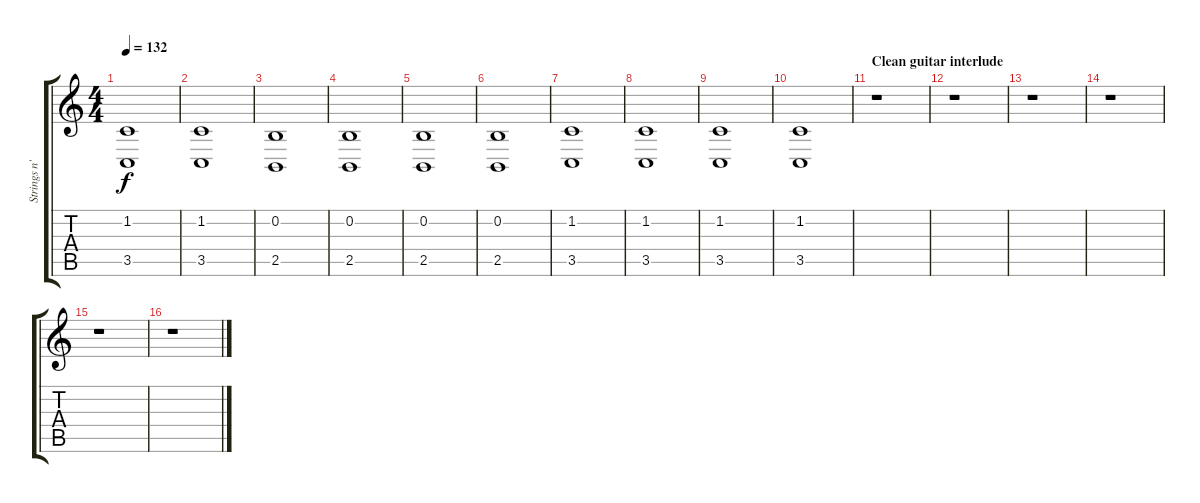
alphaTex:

\track ("Strings n' choirs" "Strings n'") {instrument stringensemble1}
\staff {score tabs}
\tuning (E4 B3 G3 D3 A2 E2) {hide}
\ts (4 4)
\tempo 132
\clef g2
\ks c
(1.2 3.5).1{dy f} |
(1.2 3.5).1 |
(0.2 2.5).1 |
(0.2 2.5).1 |
(0.2 2.5).1 |
(0.2 2.5).1 |
(1.2 3.5).1 |
(1.2 3.5).1 |
(1.2 3.5).1 |
(1.2 3.5).1 |
\section ("" "Clean guitar interlude")
r.1 |
r.1 |
r.1 |
r.1 |
r.1 |
r.1
